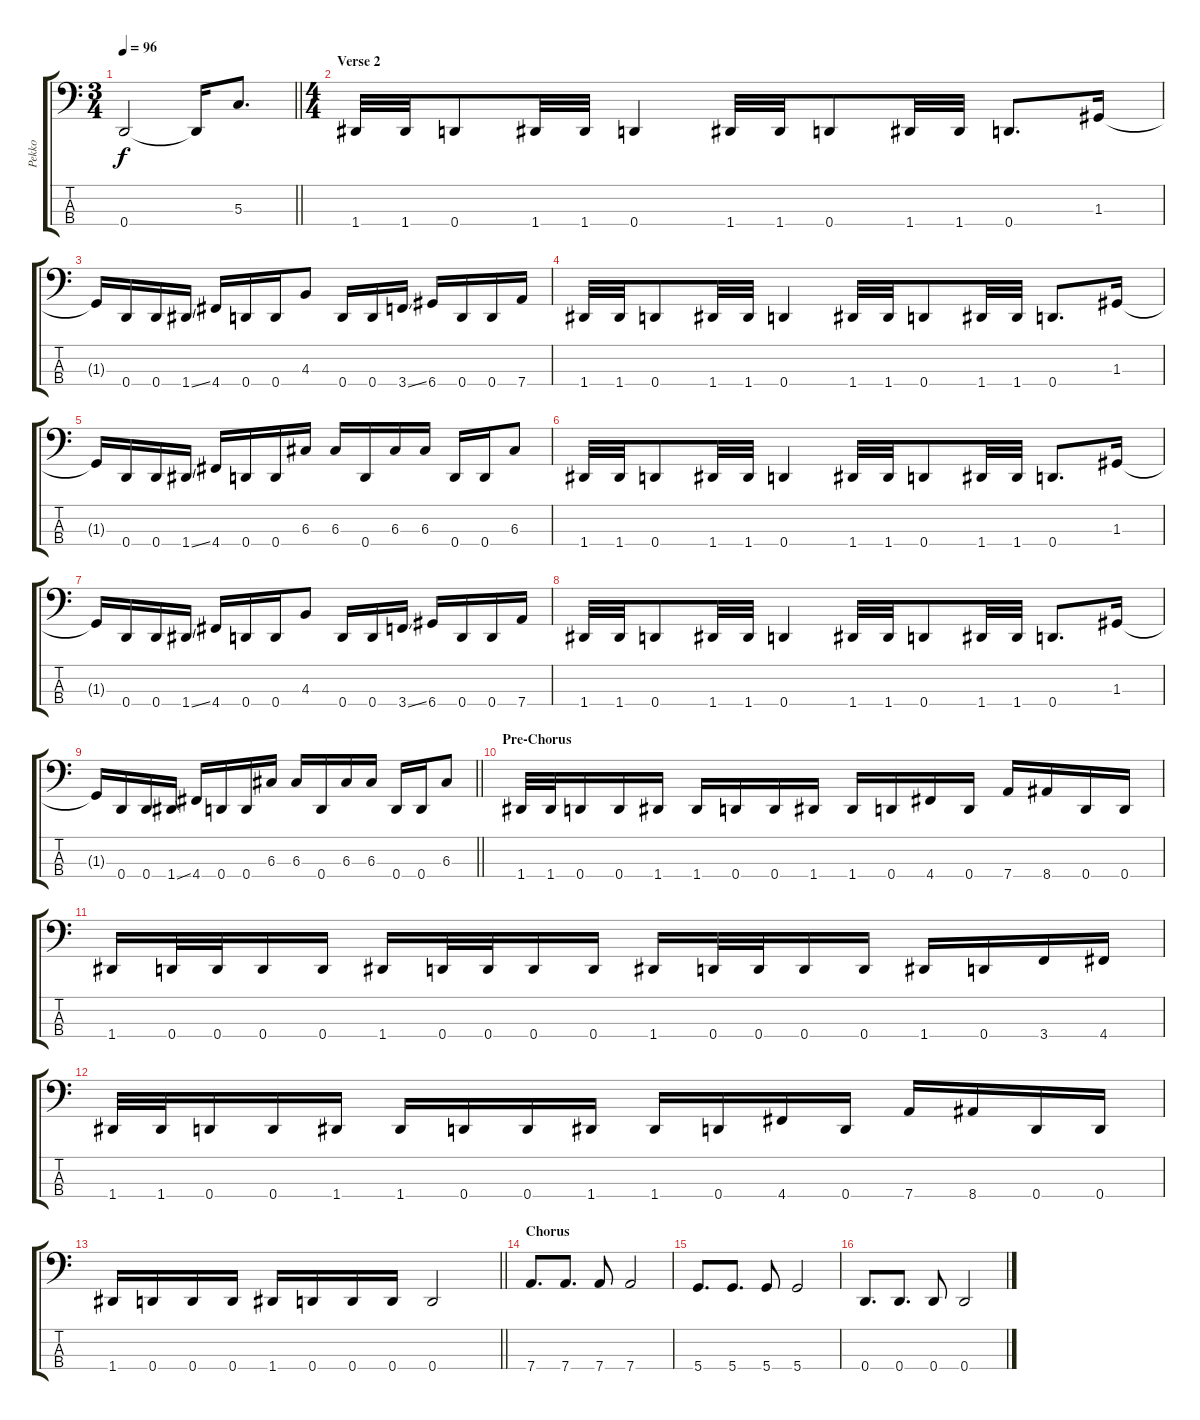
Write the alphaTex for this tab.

\track ("Pekko" "Pekko") {instrument electricbasspick}
\staff {score tabs}
\tuning (F2 C2 G1 D1) {hide}
\ts (3 4)
\tempo 96
\clef f4
\barLineRight lightlight
\ks c
0.4.2{dy f} 0.4{t}.16 5.3.8{d} |
\ts (4 4)
\section ("" "Verse 2")
1.4.32 1.4.32 0.4.8 1.4.32 1.4.32 0.4.4 1.4.32 1.4.32 0.4.8 1.4.32 1.4.32 0.4.8{d} 1.3.16 |
1.3{t}.16 0.4.16 0.4.16 1.4{ss}.16 4.4.16 0.4.16 0.4.16 4.3.8 0.4.16 0.4.16 3.4{ss}.16 6.4.16 0.4.16 0.4.16 7.4.16 |
1.4.32 1.4.32 0.4.8 1.4.32 1.4.32 0.4.4 1.4.32 1.4.32 0.4.8 1.4.32 1.4.32 0.4.8{d} 1.3.16 |
1.3{t}.16 0.4.16 0.4.16 1.4{ss}.16 4.4.16 0.4.16 0.4.16 6.3.16 6.3.16 0.4.16 6.3.16 6.3.16 0.4.16 0.4.16 6.3.8 |
1.4.32 1.4.32 0.4.8 1.4.32 1.4.32 0.4.4 1.4.32 1.4.32 0.4.8 1.4.32 1.4.32 0.4.8{d} 1.3.16 |
1.3{t}.16 0.4.16 0.4.16 1.4{ss}.16 4.4.16 0.4.16 0.4.16 4.3.8 0.4.16 0.4.16 3.4{ss}.16 6.4.16 0.4.16 0.4.16 7.4.16 |
1.4.32 1.4.32 0.4.8 1.4.32 1.4.32 0.4.4 1.4.32 1.4.32 0.4.8 1.4.32 1.4.32 0.4.8{d} 1.3.16 |
\barLineRight lightlight
1.3{t}.16 0.4.16 0.4.16 1.4{ss}.16 4.4.16 0.4.16 0.4.16 6.3.16 6.3.16 0.4.16 6.3.16 6.3.16 0.4.16 0.4.16 6.3.8 |
\section ("" "Pre-Chorus")
1.4.32 1.4.32 0.4.16 0.4.16 1.4.16 1.4.16 0.4.16 0.4.16 1.4.16 1.4.16 0.4.16 4.4.16 0.4.16 7.4.16 8.4.16 0.4.16 0.4.16 |
1.4.16 0.4.32 0.4.32 0.4.16 0.4.16 1.4.16 0.4.32 0.4.32 0.4.16 0.4.16 1.4.16 0.4.32 0.4.32 0.4.16 0.4.16 1.4.16 0.4.16 3.4.16 4.4.16 |
1.4.32 1.4.32 0.4.16 0.4.16 1.4.16 1.4.16 0.4.16 0.4.16 1.4.16 1.4.16 0.4.16 4.4.16 0.4.16 7.4.16 8.4.16 0.4.16 0.4.16 |
\barLineRight lightlight
1.4.16 0.4.16 0.4.16 0.4.16 1.4.16 0.4.16 0.4.16 0.4.16 0.4.2 |
\section ("" "Chorus")
7.4.8{d} 7.4.8{d} 7.4.8 7.4.2 |
5.4.8{d} 5.4.8{d} 5.4.8 5.4.2 |
0.4.8{d} 0.4.8{d} 0.4.8 0.4.2
